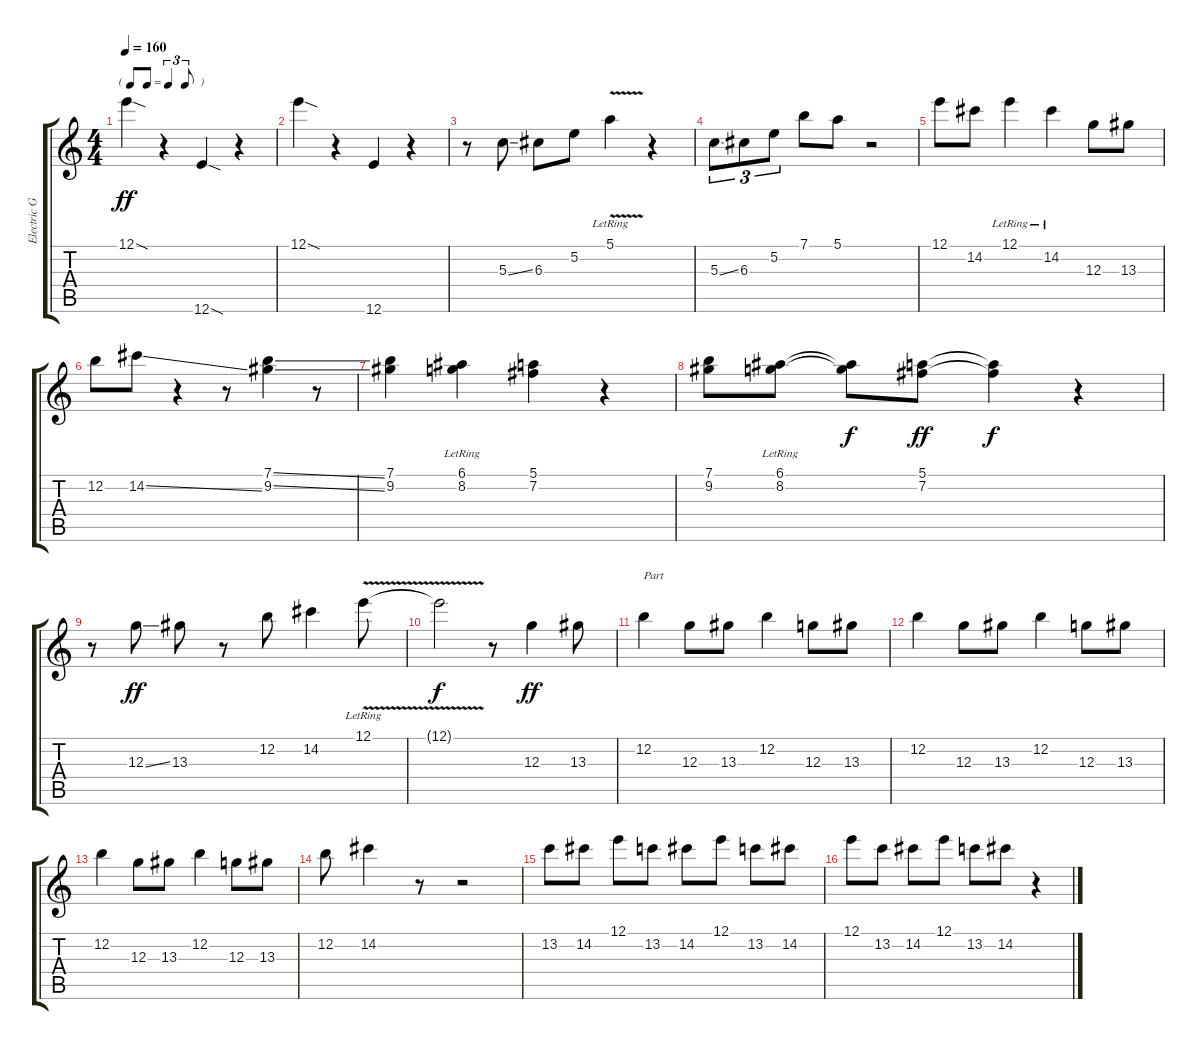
\track ("Electric Guitar" "Electric G") {instrument acousticguitarsteel}
\staff {score tabs}
\tuning (E4 B3 G3 D3 A2 E2) {hide}
\ts (4 4)
\tf triplet8th
\tempo 160
\clef g2
\ks c
12.1{sod}.4{dy ff} r.4 12.6{sod}.4 r.4 |
12.1{sod}.4 r.4 12.6.4 r.4 |
r.8 5.3{ss}.8 6.3.8 5.2.8 5.1{v lr}.4 r.4 |
5.3{ss}.8{tu (3 2)} 6.3.8{tu (3 2)} 5.2.8{tu (3 2)} 7.1.8 5.1.8 r.2 |
12.1.8 14.2.8 12.1{lr}.4 14.2{lr}.4 12.3.8 13.3.8 |
12.2.8 14.2{ss}.8 r.4 r.8 (7.1{ss} 9.2{ss}).4 r.8 |
(7.1 9.2).4 (6.1 8.2{lr}).4 (5.1 7.2).4 r.4 |
(7.1 9.2).8 (6.1 8.2{lr}).8 (6.1{t} 8.2{t}).8{dy f} (5.1 7.2).8{dy ff} (5.1{t} 7.2{t}).4{dy f} r.4 |
r.8 12.3{ss}.8{dy ff} 13.3.8 r.8 12.2.8 14.2.4 12.1{v lr}.8 |
12.1{t}.2{dy f} r.8 12.3.4{dy ff} 13.3.8 |
12.2.4{txt "Part"} 12.3.8 13.3.8 12.2.4 12.3.8 13.3.8 |
12.2.4 12.3.8 13.3.8 12.2.4 12.3.8 13.3.8 |
12.2.4 12.3.8 13.3.8 12.2.4 12.3.8 13.3.8 |
12.2.8 14.2.4 r.8 r.2 |
13.2.8 14.2.8 12.1.8 13.2.8 14.2.8 12.1.8 13.2.8 14.2.8 |
12.1.8 13.2.8 14.2.8 12.1.8 13.2.8 14.2.8 r.4
